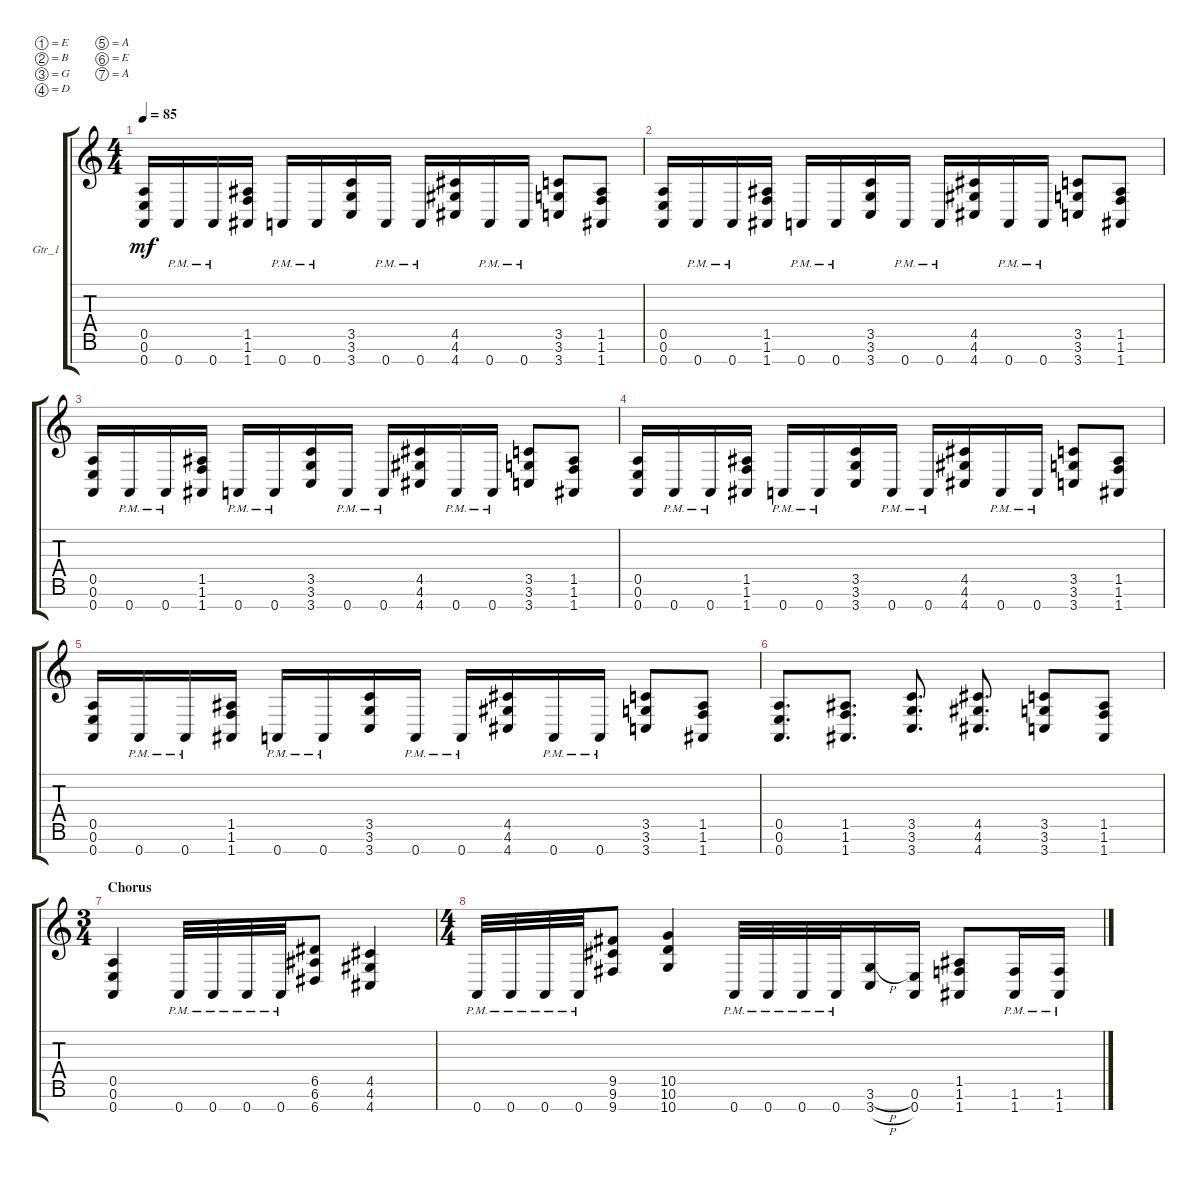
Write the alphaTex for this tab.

\defaultSystemsLayout 4
\bracketExtendMode groupsimilarinstruments
\firstSystemTrackNameOrientation horizontal
\otherSystemsTrackNameOrientation horizontal
\track ("Guitar_Left" "Gtr_1") {instrument distortionguitar}
\staff {score tabs}
\tuning (E4 B3 G3 D3 A2 E2 A1)
\ts (4 4)
\tempo 85
\clef g2
\ks c
(0.7 0.6 0.5).16{dy mf} 0.7{pm}.16 0.7{pm}.16 (1.7 1.6 1.5).16 0.7{pm}.16 0.7{pm}.16 (3.7 3.6 3.5).16 0.7{pm}.16 0.7{pm}.16 (4.7 4.6 4.5).16 0.7{pm}.16 0.7{pm}.16 (3.7 3.6 3.5).8 (1.7 1.6 1.5).8 |
(0.7 0.6 0.5).16 0.7{pm}.16 0.7{pm}.16 (1.7 1.6 1.5).16 0.7{pm}.16 0.7{pm}.16 (3.7 3.6 3.5).16 0.7{pm}.16 0.7{pm}.16 (4.7 4.6 4.5).16 0.7{pm}.16 0.7{pm}.16 (3.7 3.6 3.5).8 (1.7 1.6 1.5).8 |
(0.7 0.6 0.5).16 0.7{pm}.16 0.7{pm}.16 (1.7 1.6 1.5).16 0.7{pm}.16 0.7{pm}.16 (3.7 3.6 3.5).16 0.7{pm}.16 0.7{pm}.16 (4.7 4.6 4.5).16 0.7{pm}.16 0.7{pm}.16 (3.7 3.6 3.5).8 (1.7 1.6 1.5).8 |
(0.7 0.6 0.5).16 0.7{pm}.16 0.7{pm}.16 (1.7 1.6 1.5).16 0.7{pm}.16 0.7{pm}.16 (3.7 3.6 3.5).16 0.7{pm}.16 0.7{pm}.16 (4.7 4.6 4.5).16 0.7{pm}.16 0.7{pm}.16 (3.7 3.6 3.5).8 (1.7 1.6 1.5).8 |
\scale
0.520078 (0.7 0.6 0.5).16 0.7{pm}.16 0.7{pm}.16 (1.7 1.6 1.5).16 0.7{pm}.16 0.7{pm}.16 (3.7 3.6 3.5).16 0.7{pm}.16 0.7{pm}.16 (4.7 4.6 4.5).16 0.7{pm}.16 0.7{pm}.16 (3.7 3.6 3.5).8 (1.7 1.6 1.5).8 |
\scale
0.479002 (0.7 0.6 0.5).8{d} (1.7 1.6 1.5).8{d} (3.7 3.6 3.5).8{d} (4.7 4.6 4.5).8{d} (3.7 3.6 3.5).8 (1.7 1.6 1.5).8 |
\ts (3 4)
\section ("" "Chorus")
\scale
0.514802 (0.7 0.6 0.5).4 0.7{pm}.32 0.7{pm}.32 0.7{pm}.32 0.7{pm}.32 (6.7 6.6 6.5).8 (4.7 4.6 4.5).4 |
\ts (4 4)
\scale
0.485674 0.7{pm}.32 0.7{pm}.32 0.7{pm}.32 0.7{pm}.32 (9.7 9.6 9.5).8 (10.7 10.6 10.5).4 0.7{pm}.32 0.7{pm}.32 0.7{pm}.32 0.7{pm}.32 (3.7{h} 3.6{h}).16 (0.7 0.6).16 (1.7 1.6 1.5).8 (1.7{pm} 1.6{pm}).16 (1.7{pm} 1.6{pm}).16
